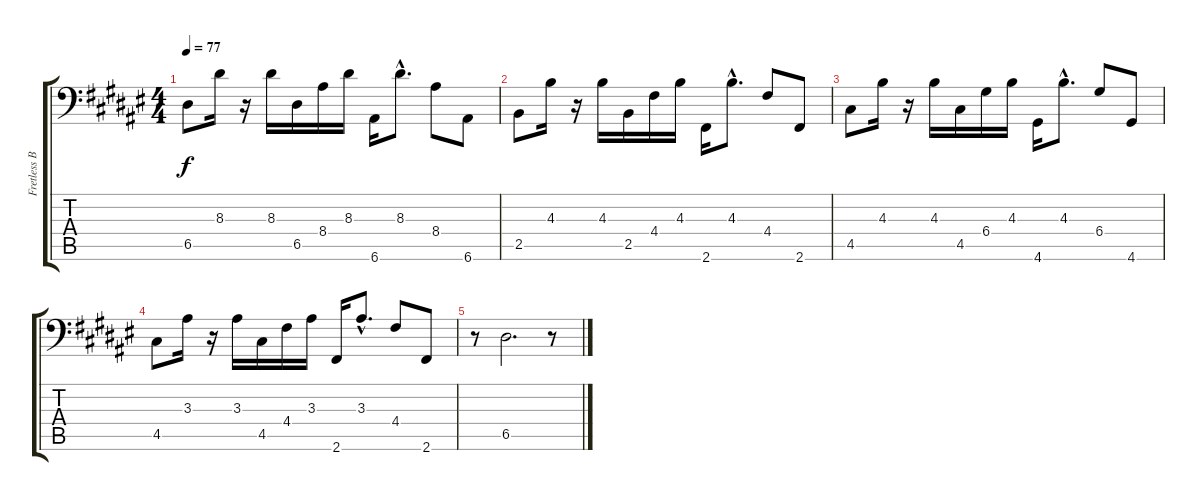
\track ("Fretless Bass 6 Cordas" "Fretless B") {instrument fretlessbass}
\staff {score tabs}
\tuning (E3 B2 G2 D2 A1 E1) {hide}
\ts (4 4)
\tempo 77
\clef f4
\ks d#minor
6.5.8{dy f} 8.3.16 r.16 8.3.16 6.5.16 8.4.16 8.3.16 6.6.16 8.3{hac}.8{d} 8.4.8 6.6.8 |
2.5.8 4.3.16 r.16 4.3.16 2.5.16 4.4.16 4.3.16 2.6.16 4.3{hac}.8{d} 4.4.8 2.6.8 |
4.5.8 4.3.16 r.16 4.3.16 4.5.16 6.4.16 4.3.16 4.6.16 4.3{hac}.8{d} 6.4.8 4.6.8 |
4.5.8 3.3.16 r.16 3.3.16 4.5.16 4.4.16 3.3.16 2.6.16 3.3{hac}.8{d} 4.4.8 2.6.8 |
r.8 6.5.2{d} r.8
